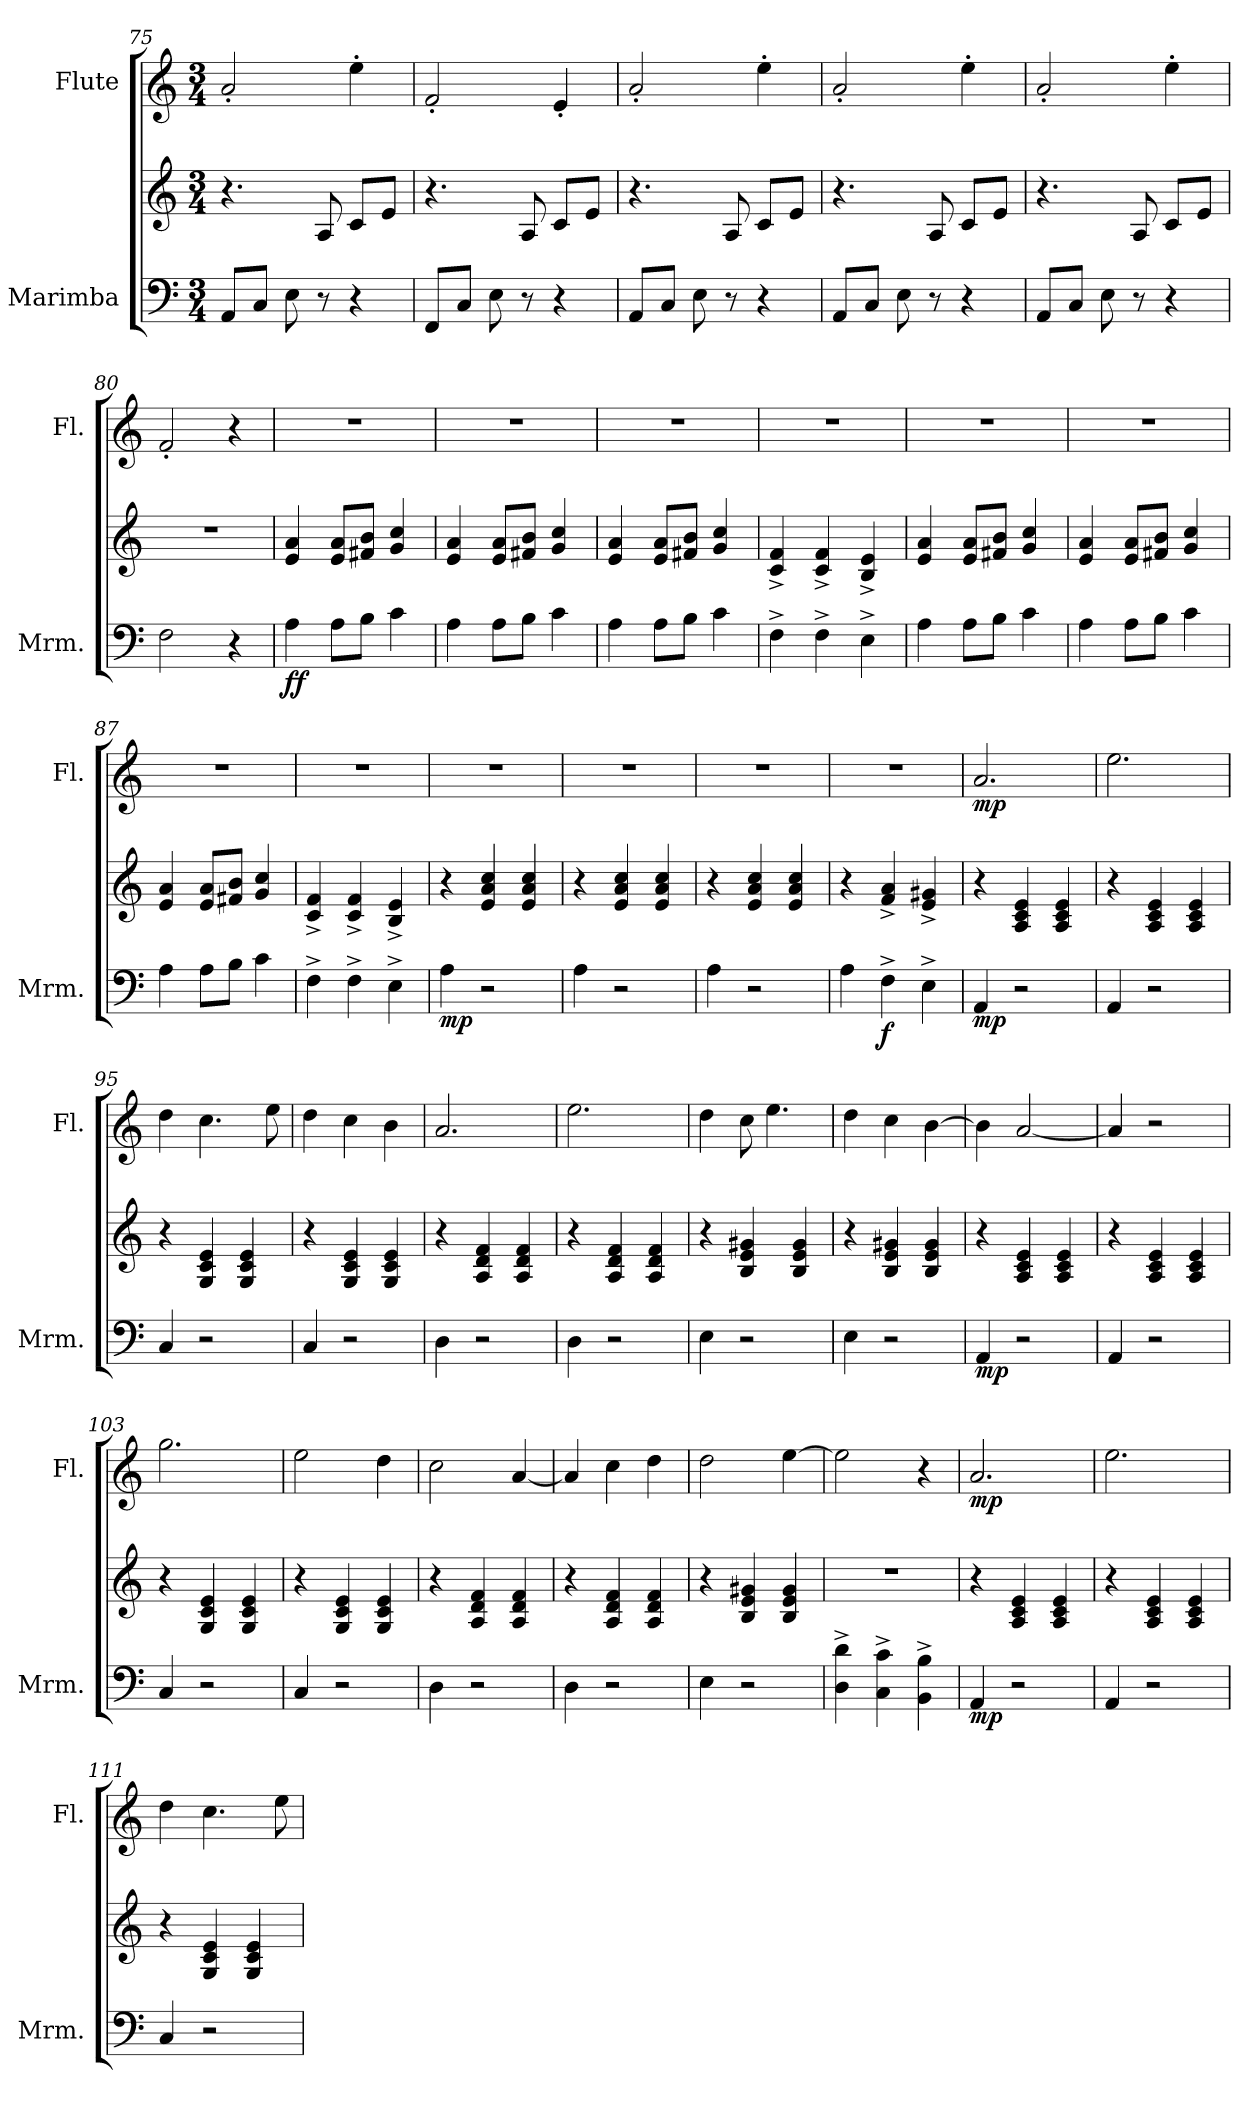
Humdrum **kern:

**kern	**kern	**dynam	**kern	**dynam
*part2	*part2	*part2	*part1	*part1
*staff3	*staff2	*staff2/3	*staff1	*staff1
*I"Marimba	*	*	*I"Flute	*
*I'Mrm.	*	*	*I'Fl.	*
*clefF4	*clefG2	*	*clefG2	*
*k[]	*k[]	*	*k[]	*
*M3/4	*M3/4	*	*M3/4	*
=75	=75	=75	=75	=75
8AA/L	4.r	.	2a'/	.
8C/J	.	.	.	.
8E\	.	.	.	.
8r	8A/	.	.	.
4r	8c/L	.	4ee'\	.
.	8e/J	.	.	.
!!LO:LB:g=z
=76	=76	=76	=76	=76
8FF/L	4.r	.	2f'/	.
8C/J	.	.	.	.
8E\	.	.	.	.
8r	8A/	.	.	.
4r	8c/L	.	4e'/	.
.	8e/J	.	.	.
=77	=77	=77	=77	=77
8AA/L	4.r	.	2a'/	.
8C/J	.	.	.	.
8E\	.	.	.	.
8r	8A/	.	.	.
4r	8c/L	.	4ee'\	.
.	8e/J	.	.	.
=78	=78	=78	=78	=78
8AA/L	4.r	.	2a'/	.
8C/J	.	.	.	.
8E\	.	.	.	.
8r	8A/	.	.	.
4r	8c/L	.	4ee'\	.
.	8e/J	.	.	.
=79	=79	=79	=79	=79
8AA/L	4.r	.	2a'/	.
8C/J	.	.	.	.
8E\	.	.	.	.
8r	8A/	.	.	.
4r	8c/L	.	4ee'\	.
.	8e/J	.	.	.
=80	=80	=80	=80	=80
2F\	2.r	.	2f'/	.
4r	.	.	4r	.
=81	=81	=81	=81	=81
!	!	!LO:DY:b=2	!	!
4A\	4e/ 4a/	ff	2.r	.
8A\L	8e/ 8a/L	.	.	.
8B\J	8f#X/ 8b/J	.	.	.
4c\	4g/ 4cc/	.	.	.
!!LO:LB:g=z
=82	=82	=82	=82	=82
4A\	4e/ 4a/	.	2.r	.
8A\L	8e/ 8a/L	.	.	.
8B\J	8f#X/ 8b/J	.	.	.
4c\	4g/ 4cc/	.	.	.
=83	=83	=83	=83	=83
4A\	4e/ 4a/	.	2.r	.
8A\L	8e/ 8a/L	.	.	.
8B\J	8f#X/ 8b/J	.	.	.
4c\	4g/ 4cc/	.	.	.
=84	=84	=84	=84	=84
4F^\	4c/^ 4f/^	.	2.r	.
4F^\	4c/^ 4f/^	.	.	.
4E^\	4B/^ 4e/^	.	.	.
=85	=85	=85	=85	=85
4A\	4e/ 4a/	.	2.r	.
8A\L	8e/ 8a/L	.	.	.
8B\J	8f#X/ 8b/J	.	.	.
4c\	4g/ 4cc/	.	.	.
=86	=86	=86	=86	=86
4A\	4e/ 4a/	.	2.r	.
8A\L	8e/ 8a/L	.	.	.
8B\J	8f#X/ 8b/J	.	.	.
4c\	4g/ 4cc/	.	.	.
=87	=87	=87	=87	=87
4A\	4e/ 4a/	.	2.r	.
8A\L	8e/ 8a/L	.	.	.
8B\J	8f#X/ 8b/J	.	.	.
4c\	4g/ 4cc/	.	.	.
=88	=88	=88	=88	=88
4F^\	4c/^ 4f/^	.	2.r	.
4F^\	4c/^ 4f/^	.	.	.
4E^\	4B/^ 4e/^	.	.	.
=89	=89	=89	=89	=89
!	!	!LO:DY:b=2	!	!
4A\	4r	mp	2.r	.
2r	4e/ 4a/ 4cc/	.	.	.
.	4e/ 4a/ 4cc/	.	.	.
!!LO:PB:g=z
=90	=90	=90	=90	=90
4A\	4r	.	2.r	.
2r	4e/ 4a/ 4cc/	.	.	.
.	4e/ 4a/ 4cc/	.	.	.
=91	=91	=91	=91	=91
4A\	4r	.	2.r	.
2r	4e/ 4a/ 4cc/	.	.	.
.	4e/ 4a/ 4cc/	.	.	.
=92	=92	=92	=92	=92
4A\	4r	.	2.r	.
!	!	!LO:DY:b=2	!	!
4F^\	4f/^ 4a/^	f	.	.
4E^\	4e/^ 4g#X/^	.	.	.
=93	=93	=93	=93	=93
!	!	!LO:DY:b=2	!	!LO:DY:b
4AA/	4r	mp	2.a/	mp
2r	4A/ 4c/ 4e/	.	.	.
.	4A/ 4c/ 4e/	.	.	.
=94	=94	=94	=94	=94
4AA/	4r	.	2.ee\	.
2r	4A/ 4c/ 4e/	.	.	.
.	4A/ 4c/ 4e/	.	.	.
=95	=95	=95	=95	=95
4C/	4r	.	4dd\	.
2r	4G/ 4c/ 4e/	.	4.cc\	.
.	4G/ 4c/ 4e/	.	.	.
.	.	.	8ee\	.
=96	=96	=96	=96	=96
4C/	4r	.	4dd\	.
2r	4G/ 4c/ 4e/	.	4cc\	.
.	4G/ 4c/ 4e/	.	4b\	.
=97	=97	=97	=97	=97
4D\	4r	.	2.a/	.
2r	4A/ 4d/ 4f/	.	.	.
.	4A/ 4d/ 4f/	.	.	.
=98	=98	=98	=98	=98
4D\	4r	.	2.ee\	.
2r	4A/ 4d/ 4f/	.	.	.
.	4A/ 4d/ 4f/	.	.	.
!!LO:LB:g=z
=99	=99	=99	=99	=99
4E\	4r	.	4dd\	.
2r	4B/ 4e/ 4g#X/	.	8cc\	.
.	.	.	4.ee\	.
.	4B/ 4e/ 4g#/	.	.	.
=100	=100	=100	=100	=100
4E\	4r	.	4dd\	.
2r	4B/ 4e/ 4g#X/	.	4cc\	.
.	4B/ 4e/ 4g#/	.	[4b\	.
=101	=101	=101	=101	=101
!	!	!LO:DY:b=2	!	!
4AA/	4r	mp	4b\]	.
2r	4A/ 4c/ 4e/	.	[2a/	.
.	4A/ 4c/ 4e/	.	.	.
=102	=102	=102	=102	=102
4AA/	4r	.	4a/]	.
2r	4A/ 4c/ 4e/	.	2r	.
.	4A/ 4c/ 4e/	.	.	.
=103	=103	=103	=103	=103
4C/	4r	.	2.gg\	.
2r	4G/ 4c/ 4e/	.	.	.
.	4G/ 4c/ 4e/	.	.	.
=104	=104	=104	=104	=104
4C/	4r	.	2ee\	.
2r	4G/ 4c/ 4e/	.	.	.
.	4G/ 4c/ 4e/	.	4dd\	.
=105	=105	=105	=105	=105
4D\	4r	.	2cc\	.
2r	4A/ 4d/ 4f/	.	.	.
.	4A/ 4d/ 4f/	.	[4a/	.
=106	=106	=106	=106	=106
4D\	4r	.	4a/]	.
2r	4A/ 4d/ 4f/	.	4cc\	.
.	4A/ 4d/ 4f/	.	4dd\	.
=107	=107	=107	=107	=107
4E\	4r	.	2dd\	.
2r	4B/ 4e/ 4g#X/	.	.	.
.	4B/ 4e/ 4g#/	.	[4ee\	.
!!LO:LB:g=z
=108	=108	=108	=108	=108
4D\^ 4d\^	2.r	.	2ee\]	.
4C\^ 4c\^	.	.	.	.
4BB\^ 4B\^	.	.	4r	.
=109	=109	=109	=109	=109
!	!	!LO:DY:b=2	!	!LO:DY:b
4AA/	4r	mp	2.a/	mp
2r	4A/ 4c/ 4e/	.	.	.
.	4A/ 4c/ 4e/	.	.	.
=110	=110	=110	=110	=110
4AA/	4r	.	2.ee\	.
2r	4A/ 4c/ 4e/	.	.	.
.	4A/ 4c/ 4e/	.	.	.
=111	=111	=111	=111	=111
4C/	4r	.	4dd\	.
2r	4G/ 4c/ 4e/	.	4.cc\	.
.	4G/ 4c/ 4e/	.	.	.
.	.	.	8ee\	.
=	=	=	=	=
*-	*-	*-	*-	*-
